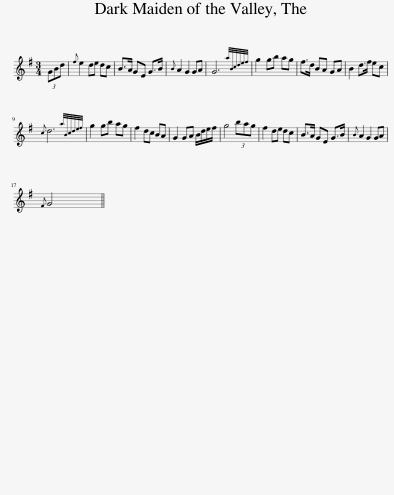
X:1
L:1/8
M:3/4
I:linebreak $
K:G
V:1 treble
V:1
 (3GBd |{f} e2 de dc | B>A GE G>B |{B} A2 G2 GA | G6{aBcdef} | %5
 g2 gb ag | f>d BA GA | B2 d>f ec |${c} d6{aBcdef} | g2 gb ag | %10
 f2 dc BA | G2 GA B/d/e/f/ | g4 (3bag | f2 de dc | B>A GE G>B | %15
{B} A2 G2 GA |${F} G4 || %17
